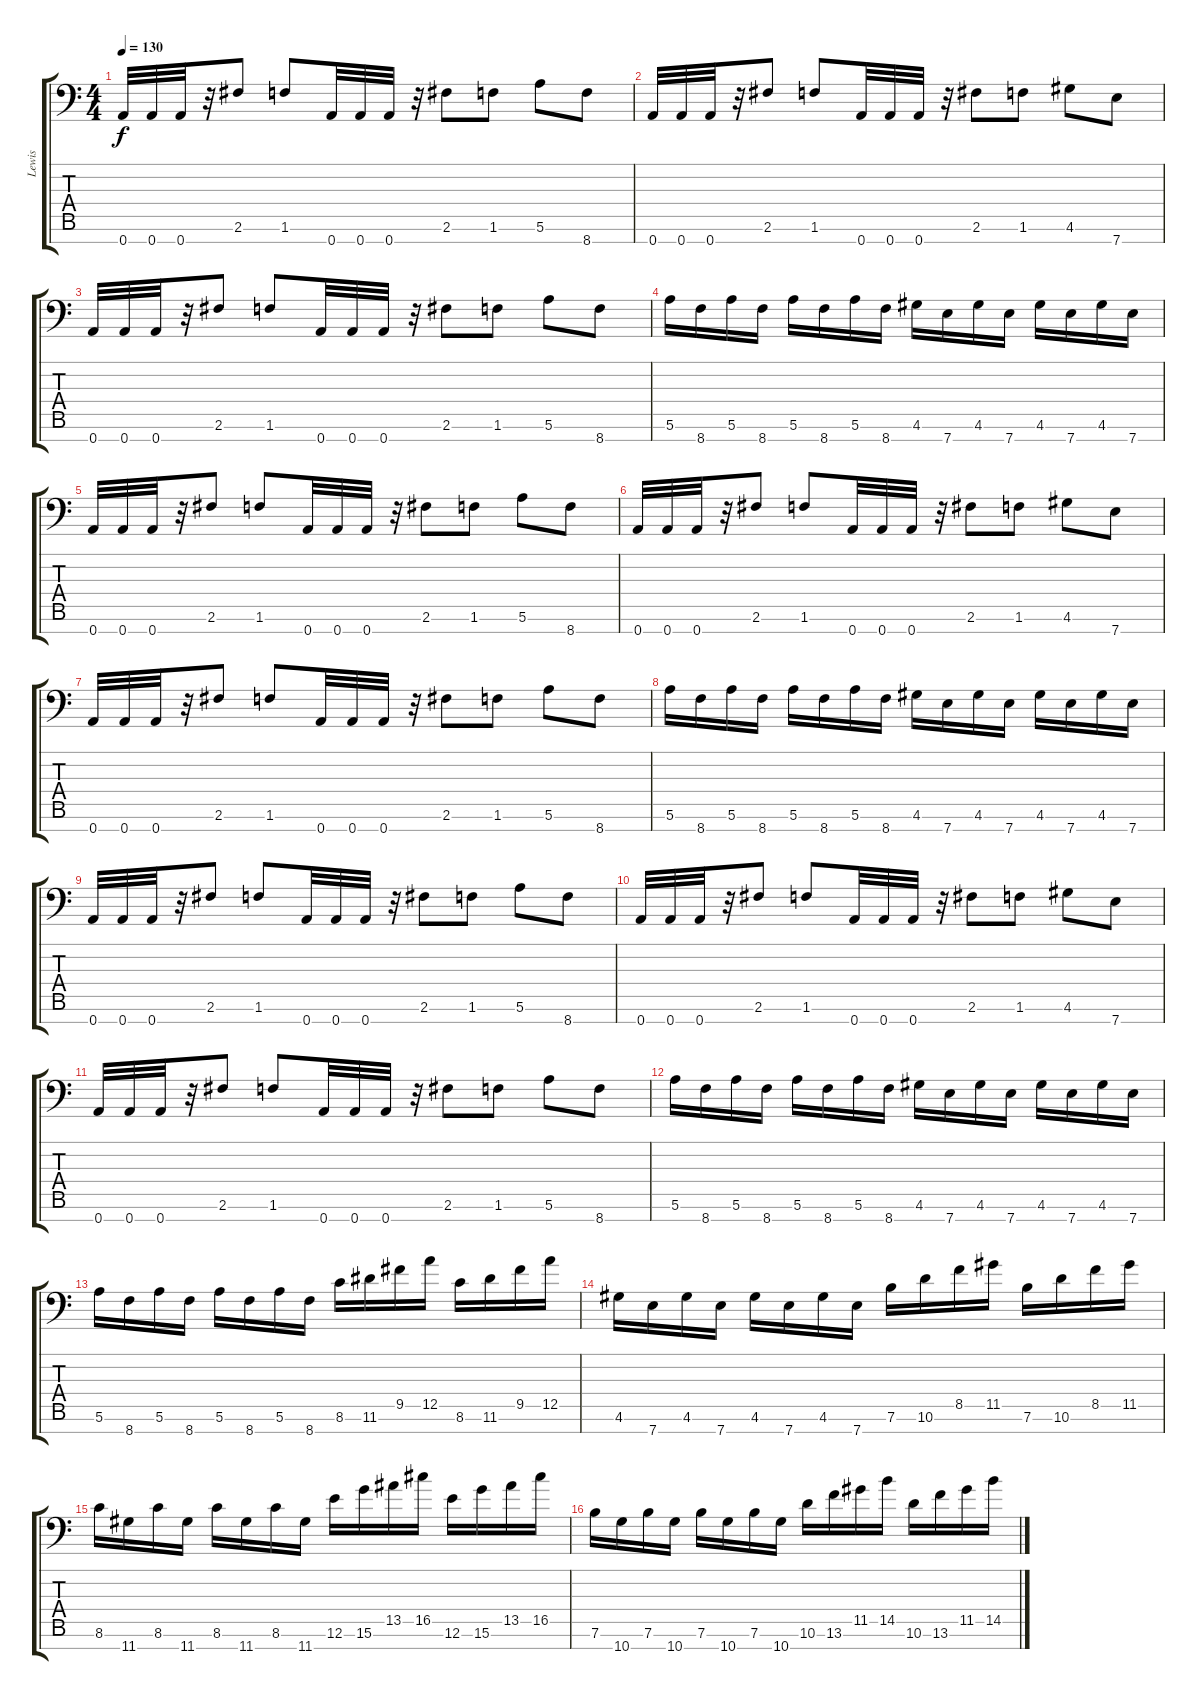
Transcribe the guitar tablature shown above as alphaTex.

\track ("Lewis" "Lewis") {instrument distortionguitar}
\staff {score tabs}
\tuning (E4 B3 G3 D3 A2 E2 A1) {hide}
\ts (4 4)
\tempo 130
\clef f4
\ks c
0.7.32{dy f} 0.7.32 0.7.32 r.32 2.6.8 1.6.8 0.7.32 0.7.32 0.7.32 r.32 2.6.8 1.6.8 5.6.8 8.7.8 |
0.7.32 0.7.32 0.7.32 r.32 2.6.8 1.6.8 0.7.32 0.7.32 0.7.32 r.32 2.6.8 1.6.8 4.6.8 7.7.8 |
0.7.32 0.7.32 0.7.32 r.32 2.6.8 1.6.8 0.7.32 0.7.32 0.7.32 r.32 2.6.8 1.6.8 5.6.8 8.7.8 |
5.6.16 8.7.16 5.6.16 8.7.16 5.6.16 8.7.16 5.6.16 8.7.16 4.6.16 7.7.16 4.6.16 7.7.16 4.6.16 7.7.16 4.6.16 7.7.16 |
0.7.32 0.7.32 0.7.32 r.32 2.6.8 1.6.8 0.7.32 0.7.32 0.7.32 r.32 2.6.8 1.6.8 5.6.8 8.7.8 |
0.7.32 0.7.32 0.7.32 r.32 2.6.8 1.6.8 0.7.32 0.7.32 0.7.32 r.32 2.6.8 1.6.8 4.6.8 7.7.8 |
0.7.32 0.7.32 0.7.32 r.32 2.6.8 1.6.8 0.7.32 0.7.32 0.7.32 r.32 2.6.8 1.6.8 5.6.8 8.7.8 |
5.6.16 8.7.16 5.6.16 8.7.16 5.6.16 8.7.16 5.6.16 8.7.16 4.6.16 7.7.16 4.6.16 7.7.16 4.6.16 7.7.16 4.6.16 7.7.16 |
0.7.32 0.7.32 0.7.32 r.32 2.6.8 1.6.8 0.7.32 0.7.32 0.7.32 r.32 2.6.8 1.6.8 5.6.8 8.7.8 |
0.7.32 0.7.32 0.7.32 r.32 2.6.8 1.6.8 0.7.32 0.7.32 0.7.32 r.32 2.6.8 1.6.8 4.6.8 7.7.8 |
0.7.32 0.7.32 0.7.32 r.32 2.6.8 1.6.8 0.7.32 0.7.32 0.7.32 r.32 2.6.8 1.6.8 5.6.8 8.7.8 |
5.6.16 8.7.16 5.6.16 8.7.16 5.6.16 8.7.16 5.6.16 8.7.16 4.6.16 7.7.16 4.6.16 7.7.16 4.6.16 7.7.16 4.6.16 7.7.16 |
5.6.16 8.7.16 5.6.16 8.7.16 5.6.16 8.7.16 5.6.16 8.7.16 8.6.16 11.6.16 9.5.16 12.5.16 8.6.16 11.6.16 9.5.16 12.5.16 |
4.6.16 7.7.16 4.6.16 7.7.16 4.6.16 7.7.16 4.6.16 7.7.16 7.6.16 10.6.16 8.5.16 11.5.16 7.6.16 10.6.16 8.5.16 11.5.16 |
8.6.16 11.7.16 8.6.16 11.7.16 8.6.16 11.7.16 8.6.16 11.7.16 12.6.16 15.6.16 13.5.16 16.5.16 12.6.16 15.6.16 13.5.16 16.5.16 |
7.6.16 10.7.16 7.6.16 10.7.16 7.6.16 10.7.16 7.6.16 10.7.16 10.6.16 13.6.16 11.5.16 14.5.16 10.6.16 13.6.16 11.5.16 14.5.16
